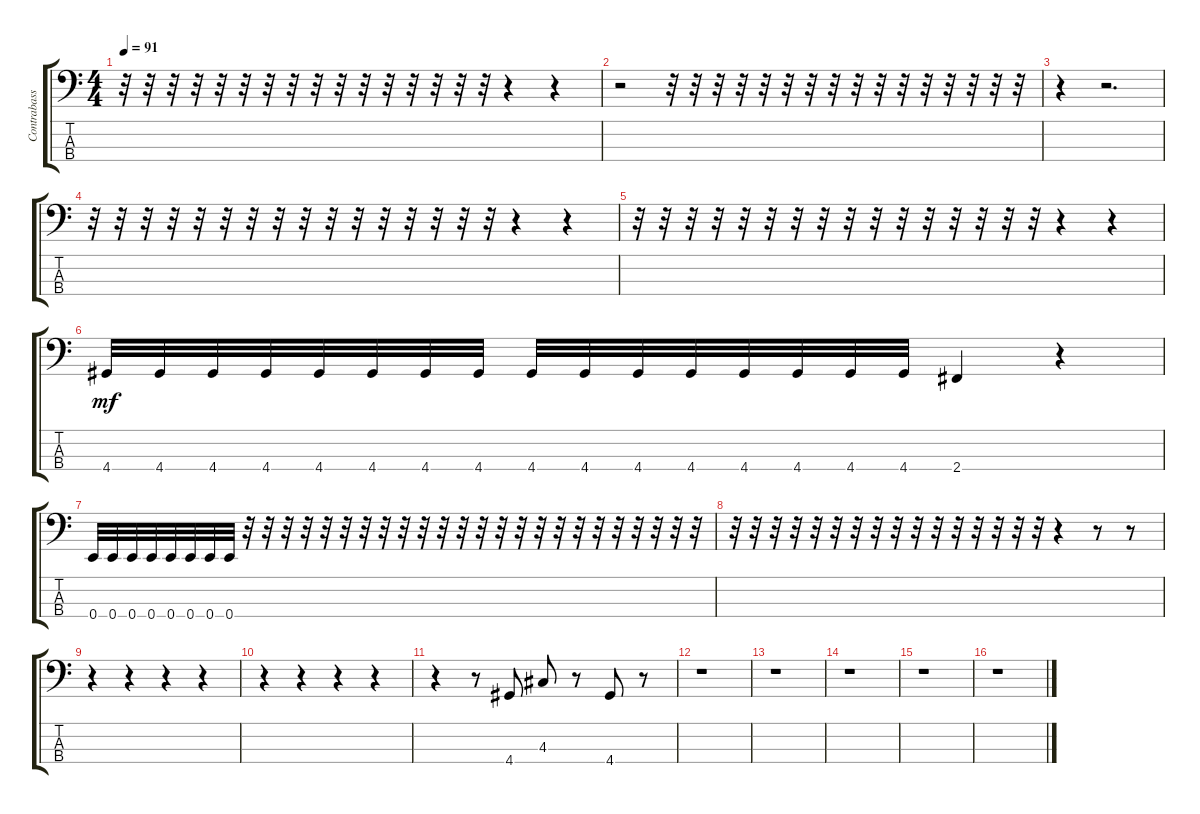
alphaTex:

\track ("Contrabass" "Contrabass") {instrument contrabass}
\staff {score tabs}
\tuning (G2 D2 A1 E1) {hide}
\ts (4 4)
\tempo 91
\clef f4
\ks c
r.32{dy mf} r.32 r.32 r.32 r.32 r.32 r.32 r.32 r.32 r.32 r.32 r.32 r.32 r.32 r.32 r.32 r.4 r.4 |
r.2 r.32 r.32 r.32 r.32 r.32 r.32 r.32 r.32 r.32 r.32 r.32 r.32 r.32 r.32 r.32 r.32 |
r.4 r.2{d} |
r.32 r.32 r.32 r.32 r.32 r.32 r.32 r.32 r.32 r.32 r.32 r.32 r.32 r.32 r.32 r.32 r.4 r.4 |
r.32 r.32 r.32 r.32 r.32 r.32 r.32 r.32 r.32 r.32 r.32 r.32 r.32 r.32 r.32 r.32 r.4 r.4 |
4.4.32 4.4.32 4.4.32 4.4.32 4.4.32 4.4.32 4.4.32 4.4.32 4.4.32 4.4.32 4.4.32 4.4.32 4.4.32 4.4.32 4.4.32 4.4.32 2.4.4 r.4 |
0.4.32 0.4.32 0.4.32 0.4.32 0.4.32 0.4.32 0.4.32 0.4.32 r.32 r.32 r.32 r.32 r.32 r.32 r.32 r.32 r.32 r.32 r.32 r.32 r.32 r.32 r.32 r.32 r.32 r.32 r.32 r.32 r.32 r.32 r.32 r.32 |
r.32 r.32 r.32 r.32 r.32 r.32 r.32 r.32 r.32 r.32 r.32 r.32 r.32 r.32 r.32 r.32 r.4 r.8 r.8 |
r.4 r.4 r.4 r.4 |
r.4 r.4 r.4 r.4 |
r.4 r.8 4.4.8 4.3.8 r.8 4.4.8 r.8 |
r.1 |
r.1 |
r.1 |
r.1 |
r.1
